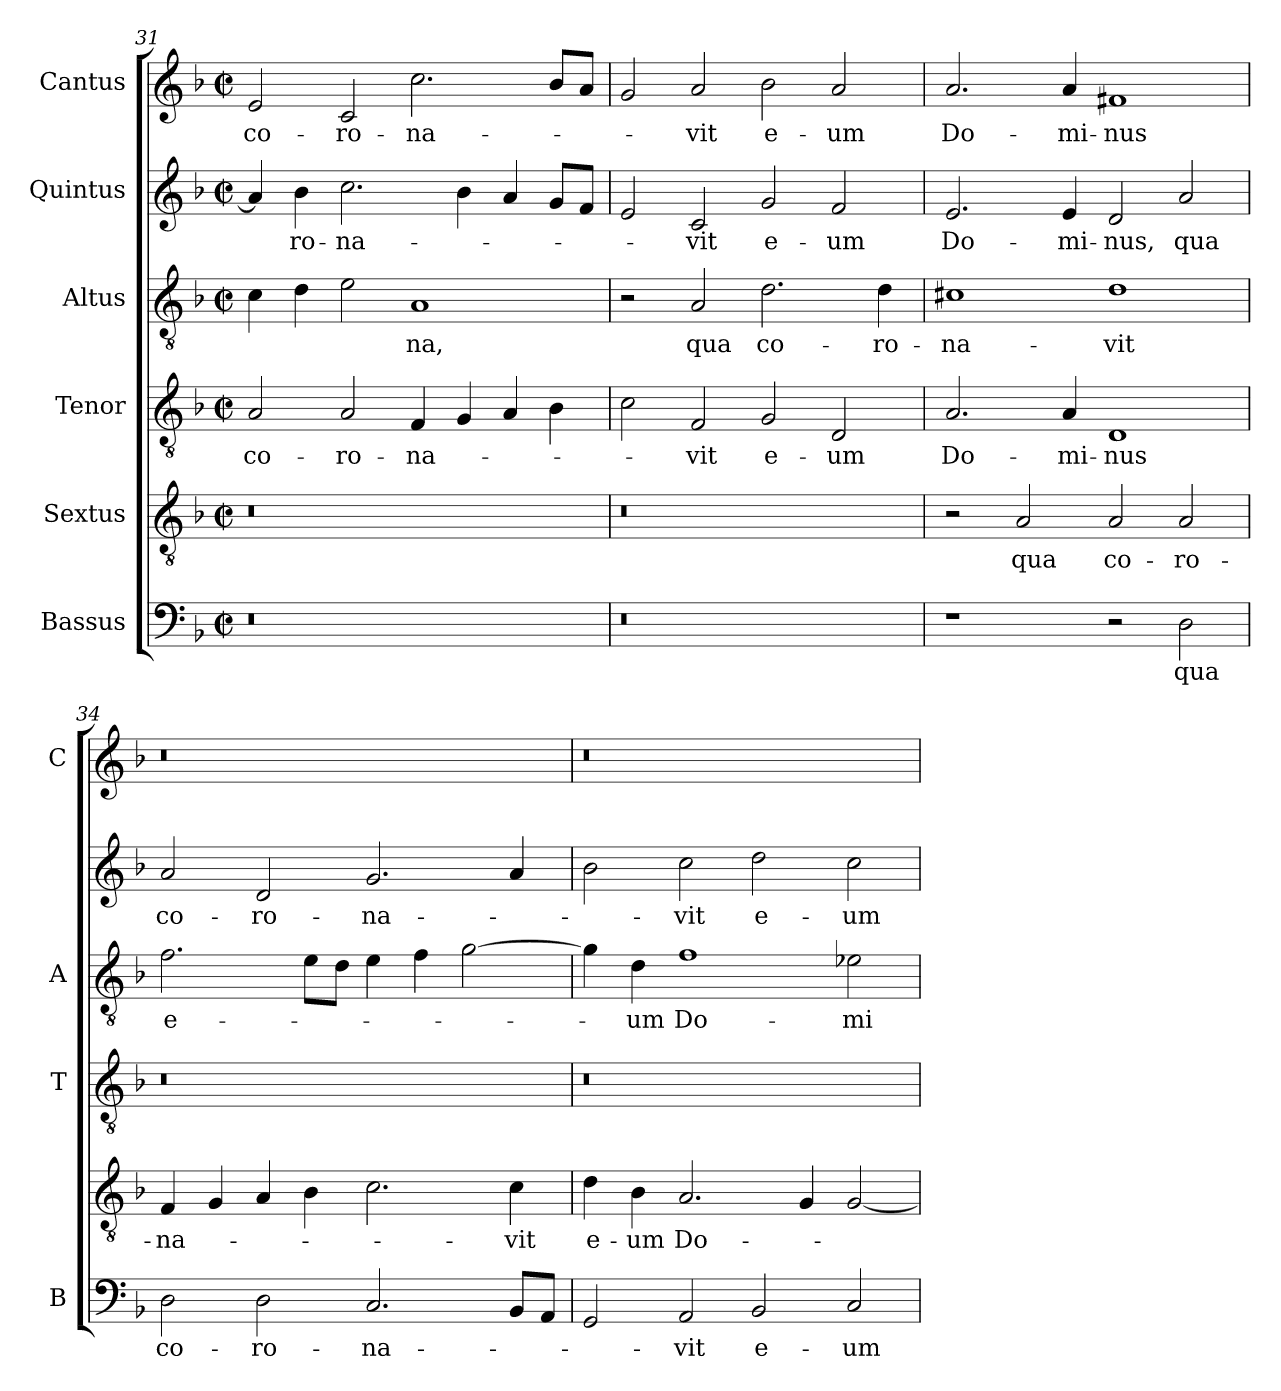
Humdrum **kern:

**kern	**text	**kern	**text	**kern	**text	**kern	**text	**kern	**text	**kern	**text
*part6	*part6	*part5	*part5	*part4	*part4	*part3	*part3	*part2	*part2	*part1	*part1
*staff6	*staff6	*staff5	*staff5	*staff4	*staff4	*staff3	*staff3	*staff2	*staff2	*staff1	*staff1
*I"Bassus	*	*I"Sextus	*	*I"Tenor	*	*I"Altus	*	*I"Quintus	*	*I"Cantus	*
*I'B	*	*	*	*I'T	*	*I'A	*	*	*	*I'C	*
*clefF4	*	*clefGv2	*	*clefGv2	*	*clefGv2	*	*clefG2	*	*clefG2	*
*k[b-]	*	*k[b-]	*	*k[b-]	*	*k[b-]	*	*k[b-]	*	*k[b-]	*
*F:	*	*F:	*	*F:	*	*F:	*	*F:	*	*F:	*
*M2/2	*	*M2/2	*	*M2/2	*	*M2/2	*	*M2/2	*	*M2/2	*
*met(c|)	*	*met(c|)	*	*met(c|)	*	*met(c|)	*	*met(c|)	*	*met(c|)	*
=31	=31	=31	=31	=31	=31	=31	=31	=31	=31	=31	=31
0r	.	0r	.	2A/	co-	4c\	.	4a/]	.	2e/	co-
.	.	.	.	.	.	4d\	.	4b-\	-ro-	.	.
.	.	.	.	2A/	-ro-	2e\	.	2.cc\	-na-	2c/	-ro-
.	.	.	.	4F/	-na-	1A	-na,	.	.	2.cc\	-na-
.	.	.	.	4G/	.	.	.	4b-\	.	.	.
.	.	.	.	4A/	.	.	.	4a/	.	.	.
.	.	.	.	4B-\	.	.	.	8g/L	.	8b-/L	.
.	.	.	.	.	.	.	.	8f/J	.	8a/J	.
=32	=32	=32	=32	=32	=32	=32	=32	=32	=32	=32	=32
0r	.	0r	.	2c\	.	2r	.	2e/	.	2g/	.
.	.	.	.	2F/	-vit	2A/	qua	2c/	-vit	2a/	-vit
.	.	.	.	2G/	e-	2.d\	co-	2g/	e-	2b-\	e-
.	.	.	.	2D/	-um	.	.	2f/	-um	2a/	-um
.	.	.	.	.	.	4d\	-ro-	.	.	.	.
!!LO:PB:g=z
=33	=33	=33	=33	=33	=33	=33	=33	=33	=33	=33	=33
1r	.	2r	.	2.A/	Do-	1c#X	-na-	2.e/	Do-	2.a/	Do-
.	.	2A/	qua	.	.	.	.	.	.	.	.
.	.	.	.	4A/	-mi-	.	.	4e/	-mi-	4a/	-mi-
2r	.	2A/	co-	1D	-nus	1d	-vit	2d/	-nus,	1f#X	-nus
2D\	qua	2A/	-ro-	.	.	.	.	2a/	qua	.	.
=34	=34	=34	=34	=34	=34	=34	=34	=34	=34	=34	=34
2D\	co-	4F/	-na-	0r	.	2.f\	e-	2a/	co-	0r	.
.	.	4G/	.	.	.	.	.	.	.	.	.
2D\	-ro-	4A/	.	.	.	.	.	2d/	-ro-	.	.
.	.	4B-\	.	.	.	8e\L	.	.	.	.	.
.	.	.	.	.	.	8d\J	.	.	.	.	.
2.C/	-na-	2.c\	.	.	.	4e\	.	2.g/	-na-	.	.
.	.	.	.	.	.	4f\	.	.	.	.	.
.	.	.	.	.	.	[2g\	.	.	.	.	.
8BB-/L	.	4c\	-vit	.	.	.	.	4a/	.	.	.
8AA/J	.	.	.	.	.	.	.	.	.	.	.
=35	=35	=35	=35	=35	=35	=35	=35	=35	=35	=35	=35
2GG/	.	4d\	e-	0r	.	4g\]	.	2b-\	.	0r	.
.	.	4B-\	-um	.	.	4d\	-um	.	.	.	.
2AA/	-vit	2.A/	Do-	.	.	1f	Do-	2cc\	-vit	.	.
2BB-/	e-	.	.	.	.	.	.	2dd\	e-	.	.
.	.	4G/	.	.	.	.	.	.	.	.	.
2C/	-um	[2G/	.	.	.	2e-X\	-mi-	2cc\	-um	.	.
=	=	=	=	=	=	=	=	=	=	=	=
*-	*-	*-	*-	*-	*-	*-	*-	*-	*-	*-	*-
